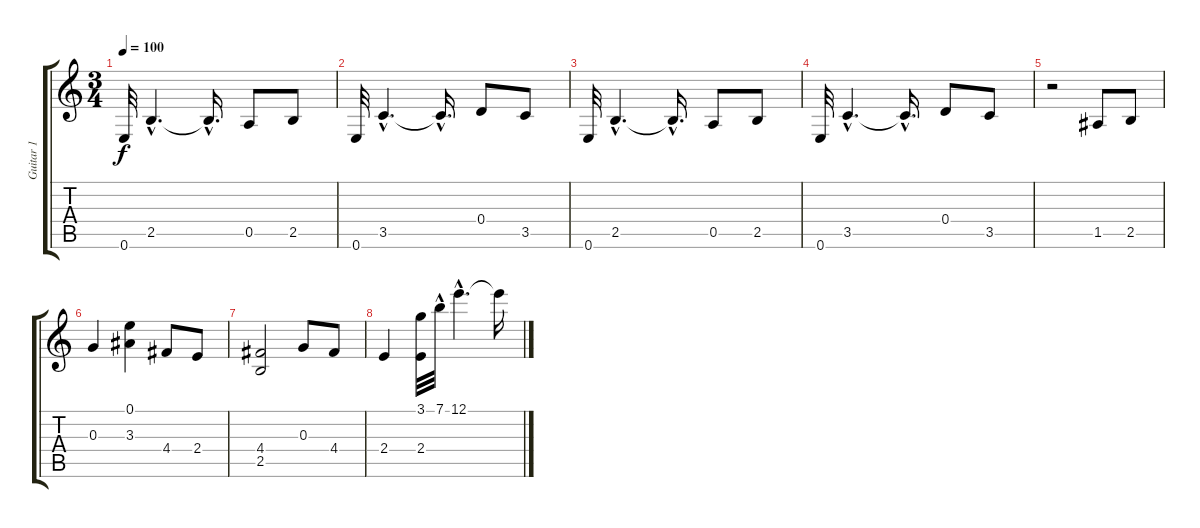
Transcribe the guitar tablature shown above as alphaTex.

\track ("Guitar 1" "Guitar 1") {instrument acousticguitarnylon}
\staff {score tabs}
\tuning (E4 B3 G3 D3 A2 E2) {hide}
\ts (3 4)
\tempo 100
\clef g2
\ks c
0.6.32{dy f} 2.5{hac}.4{d} 2.5{hac t}.16{d} 0.5.8 2.5.8 |
0.6.32 3.5{hac}.4{d} 3.5{hac t}.16{d} 0.4.8 3.5.8 |
0.6.32 2.5{hac}.4{d} 2.5{hac t}.16{d} 0.5.8 2.5.8 |
0.6.32 3.5{hac}.4{d} 3.5{hac t}.16{d} 0.4.8 3.5.8 |
r.2 1.5.8 2.5.8 |
0.3.4 (0.1 3.3).4 4.4.8 2.4.8 |
(4.4 2.5).2 0.3.8 4.4.8 |
2.4.4 (3.1 2.4).32 7.1{hac}.32 12.1{hac}.4{d} 12.1{t}.16
